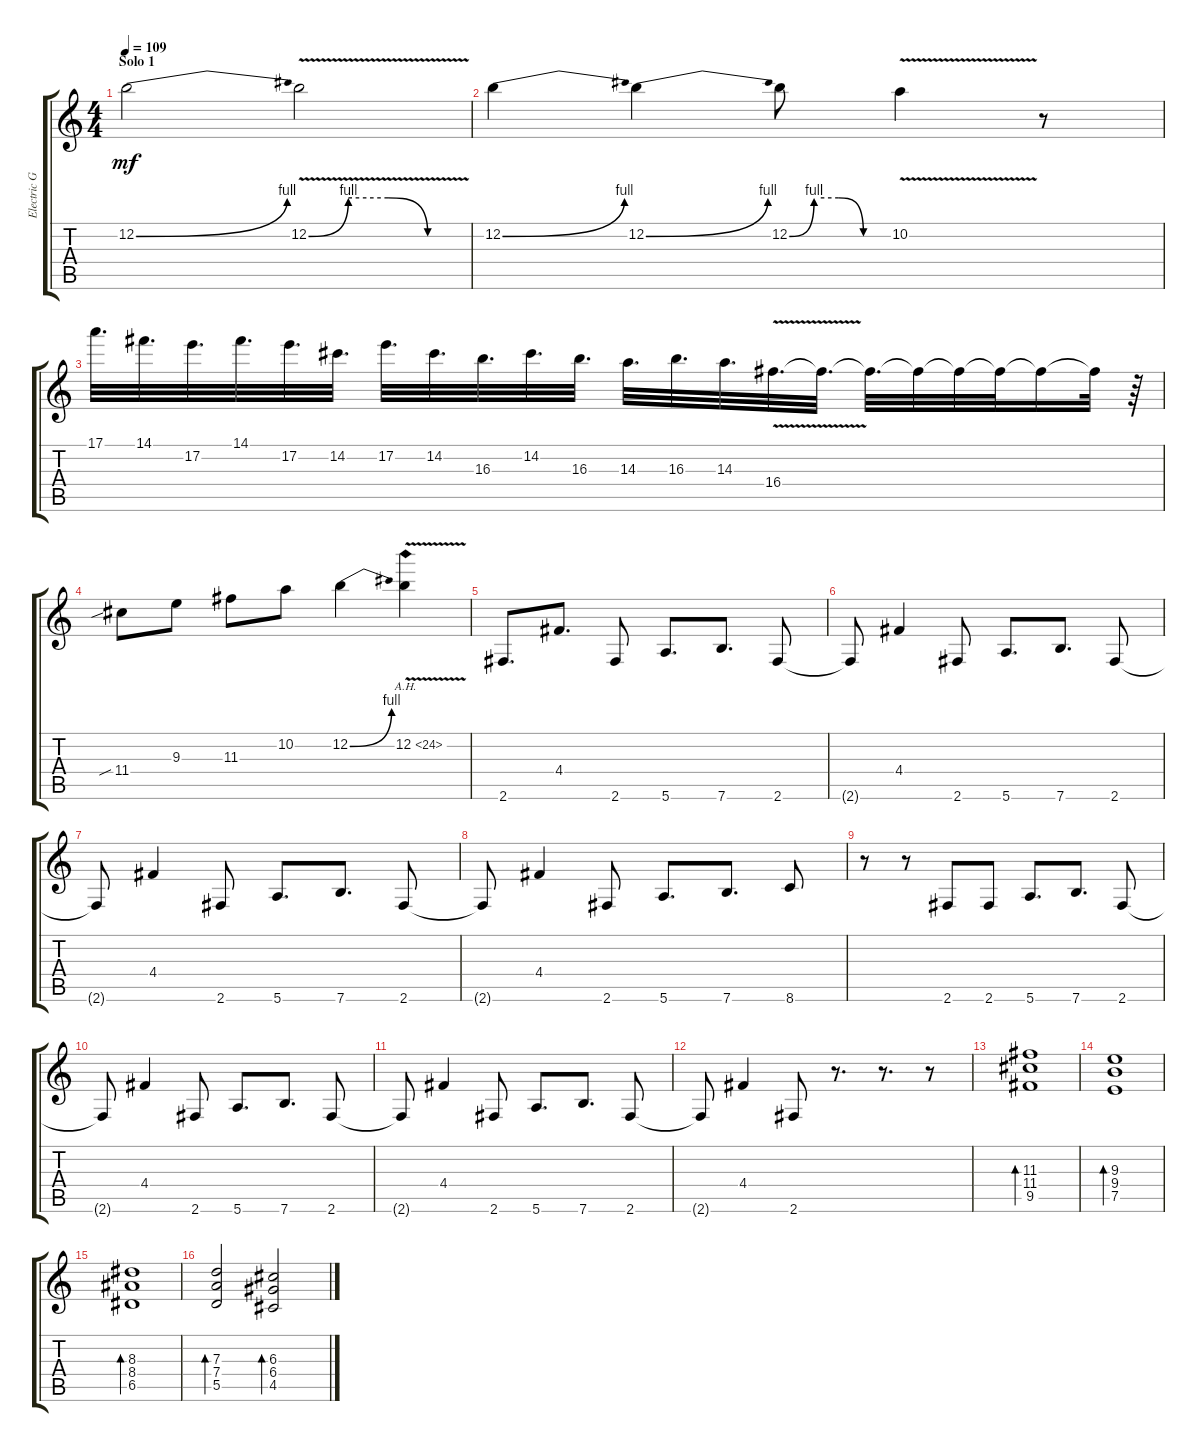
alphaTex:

\track ("Electric Guitar" "Electric G") {instrument distortionguitar}
\staff {score tabs}
\tuning (E4 B3 G3 D3 A2 E2) {hide}
\ts (4 4)
\section ("" "Solo 1")
\tempo 109
\clef g2
\ks c
12.2{be (bend 0 0 60 4)}.2{dy mf} 12.2{be (custom 0 0 15 4 30 4 45 0 60 0) v}.2 |
12.2{be (bend 0 0 60 4)}.4 12.2{be (bend 0 0 60 4)}.4 12.2{be (custom 0 0 15 4 30 4 45 0 60 0)}.8 10.2{v}.4 r.8 |
17.1.32{d} 14.1.32{d} 17.2.32{d} 14.1.32{d} 17.2.32{d} 14.2.32{d} 17.2.32{d} 14.2.32{d} 16.3.32{d} 14.2.32{d} 16.3.32{d} 14.3.32{d} 16.3.32{d} 14.3.32{d} 16.4{v}.32{d} 16.4{t}.32{d} 16.4{t}.32{d} 16.4{t}.32 16.4{t}.32 16.4{t}.32 16.4{t}.16 16.4{t}.32 r.64 |
11.4{sib}.8 9.3.8 11.3.8 10.2.8 12.2{be (bend 0 0 60 4)}.4 12.2{ah 12 v}.4 |
2.6.8{d} 4.4.8{d} 2.6.8 5.6.8{d} 7.6.8{d} 2.6.8 |
2.6{t}.8 4.4.4 2.6.8 5.6.8{d} 7.6.8{d} 2.6.8 |
2.6{t}.8 4.4.4 2.6.8 5.6.8{d} 7.6.8{d} 2.6.8 |
2.6{t}.8 4.4.4 2.6.8 5.6.8{d} 7.6.8{d} 8.6.8 |
r.8 r.8 2.6.8 2.6.8 5.6.8{d} 7.6.8{d} 2.6.8 |
2.6{t}.8 4.4.4 2.6.8 5.6.8{d} 7.6.8{d} 2.6.8 |
2.6{t}.8 4.4.4 2.6.8 5.6.8{d} 7.6.8{d} 2.6.8 |
2.6{t}.8 4.4.4 2.6.8 r.8{d} r.8{d} r.8 |
(11.3 11.4 9.5).1{bd 30} |
(9.3 9.4 7.5).1{bd 30} |
(8.3 8.4 6.5).1{bd 30} |
(7.3 7.4 5.5).2{bd 30} (6.3 6.4 4.5).2{bd 30}
